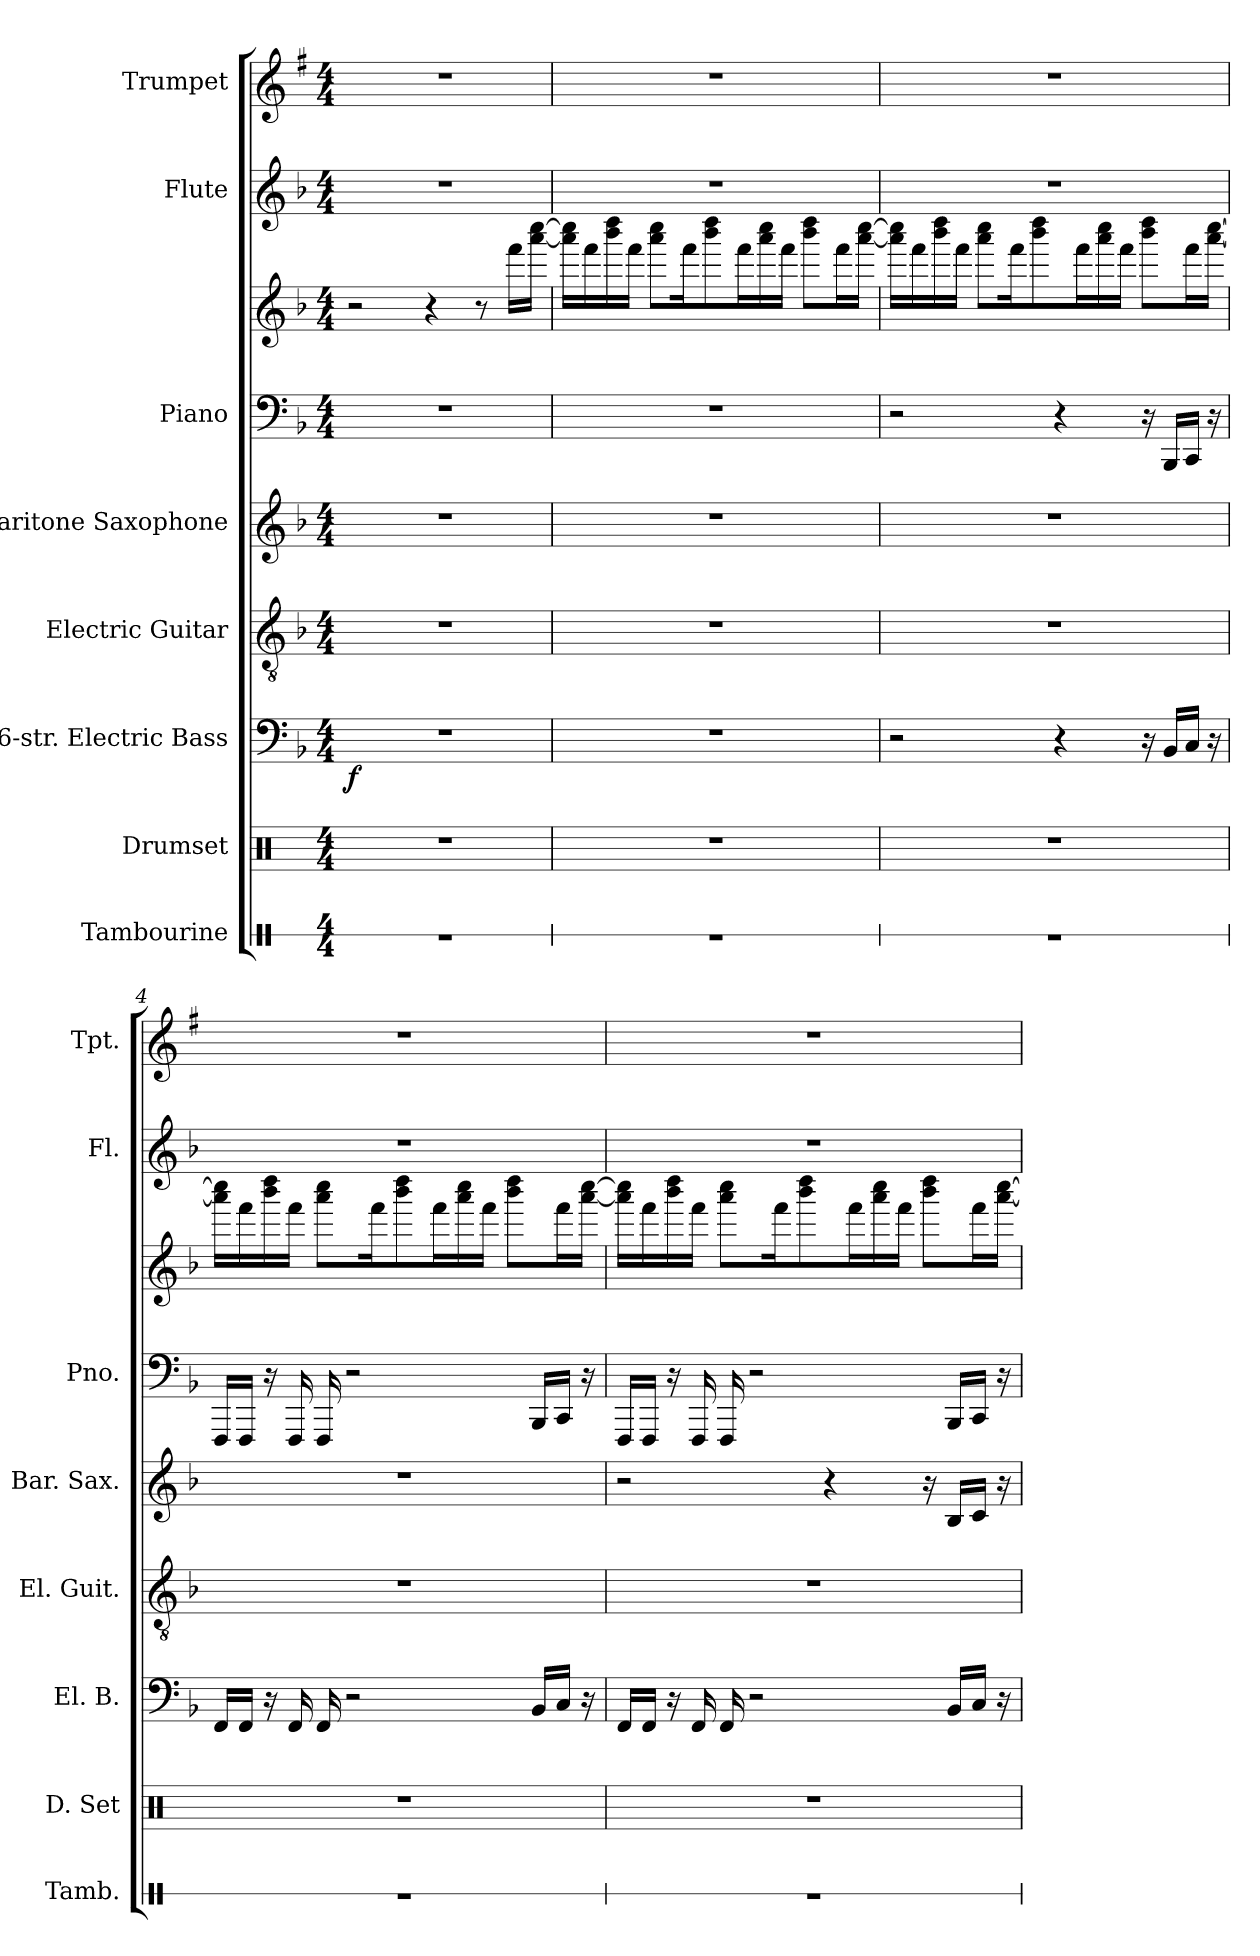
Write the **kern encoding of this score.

**kern	**kern	**kern	**dynam	**kern	**kern	**kern	**kern	**kern	**kern
*part8	*part7	*part6	*part6	*part5	*part4	*part3	*part3	*part2	*part1
*staff9	*staff8	*staff7	*staff7	*staff6	*staff5	*staff4	*staff3	*staff2	*staff1
*I"Tambourine	*I"Drumset	*I"6-str. Electric Bass	*	*I"Electric Guitar	*I"Baritone Saxophone	*I"Piano	*	*I"Flute	*I"Trumpet
*I'Tamb.	*I'D. Set	*I'El. B.	*	*I'El. Guit.	*I'Bar. Sax.	*I'Pno.	*	*I'Fl.	*I'Tpt.
*stria1	*	*	*	*	*	*	*	*	*
*clefX	*clefX	*clefF4	*	*clefGv2	*clefG2	*clefF4	*clefG2	*clefG2	*clefG2
*	*	*ITrd7c12	*	*	*ITrd12c21	*	*	*	*ITrd1c2
*k[]	*k[]	*k[b-]	*	*k[b-]	*k[b-]	*k[b-]	*k[b-]	*k[b-]	*k[b-]
*M4/4	*M4/4	*M4/4	*	*M4/4	*M4/4	*M4/4	*M4/4	*M4/4	*M4/4
*MM100	*MM100	*MM100	*	*MM100	*MM100	*MM100	*MM100	*MM100	*MM100
=1	=1	=1	=1	=1	=1	=1	=1	=1	=1
!	!	!	!LO:DY:b	!	!	!	!	!	!
1r	1r	1r	f	1r	1r	1r	2r	1r	1r
.	.	.	.	.	.	.	4r	.	.
.	.	.	.	.	.	.	8r	.	.
.	.	.	.	.	.	.	16fff\LL	.	.
.	.	.	.	.	.	.	[16aaa\ [16cccc\JJ	.	.
=2	=2	=2	=2	=2	=2	=2	=2	=2	=2
1r	1r	1r	.	1r	1r	1r	16aaa\] 16cccc\]LL	1r	1r
.	.	.	.	.	.	.	16fff\	.	.
.	.	.	.	.	.	.	16bbb-\ 16dddd\	.	.
.	.	.	.	.	.	.	16fff\JJ	.	.
.	.	.	.	.	.	.	8aaa\ 8cccc\L	.	.
.	.	.	.	.	.	.	16fff\K	.	.
.	.	.	.	.	.	.	8bbb-\ 8dddd\	.	.
.	.	.	.	.	.	.	16fff\L	.	.
.	.	.	.	.	.	.	16aaa\ 16cccc\	.	.
.	.	.	.	.	.	.	16fff\JJ	.	.
.	.	.	.	.	.	.	8bbb-\ 8dddd\L	.	.
.	.	.	.	.	.	.	16fff\L	.	.
.	.	.	.	.	.	.	[16aaa\ [16cccc\JJ	.	.
!!LO:PB:g=z
=3	=3	=3	=3	=3	=3	=3	=3	=3	=3
1r	1r	2r	.	1r	1r	2r	16aaa\] 16cccc\]LL	1r	1r
.	.	.	.	.	.	.	16fff\	.	.
.	.	.	.	.	.	.	16bbb-\ 16dddd\	.	.
.	.	.	.	.	.	.	16fff\JJ	.	.
.	.	.	.	.	.	.	8aaa\ 8cccc\L	.	.
.	.	.	.	.	.	.	16fff\K	.	.
.	.	.	.	.	.	.	8bbb-\ 8dddd\	.	.
.	.	4r	.	.	.	4r	.	.	.
.	.	.	.	.	.	.	16fff\L	.	.
.	.	.	.	.	.	.	16aaa\ 16cccc\	.	.
.	.	.	.	.	.	.	16fff\JJ	.	.
.	.	16r	.	.	.	16r	8bbb-\ 8dddd\L	.	.
.	.	16BBB-/LL	.	.	.	16BBB-/LL	.	.	.
.	.	16CC/JJ	.	.	.	16CC/JJ	16fff\L	.	.
.	.	16r	.	.	.	16r	[16aaa\ [16cccc\JJ	.	.
=4	=4	=4	=4	=4	=4	=4	=4	=4	=4
1r	1r	16FFF/LL	.	1r	1r	16FFF/LL	16aaa\] 16cccc\]LL	1r	1r
.	.	16FFF/JJ	.	.	.	16FFF/JJ	16fff\	.	.
.	.	16r	.	.	.	16r	16bbb-\ 16dddd\	.	.
.	.	16FFF/	.	.	.	16FFF/	16fff\JJ	.	.
.	.	16FFF/	.	.	.	16FFF/	8aaa\ 8cccc\L	.	.
.	.	2r	.	.	.	2r	.	.	.
.	.	.	.	.	.	.	16fff\K	.	.
.	.	.	.	.	.	.	8bbb-\ 8dddd\	.	.
.	.	.	.	.	.	.	16fff\L	.	.
.	.	.	.	.	.	.	16aaa\ 16cccc\	.	.
.	.	.	.	.	.	.	16fff\JJ	.	.
.	.	.	.	.	.	.	8bbb-\ 8dddd\L	.	.
.	.	16BBB-/LL	.	.	.	16BBB-/LL	.	.	.
.	.	16CC/JJ	.	.	.	16CC/JJ	16fff\L	.	.
.	.	16r	.	.	.	16r	[16aaa\ [16cccc\JJ	.	.
!!LO:PB:g=z
=5	=5	=5	=5	=5	=5	=5	=5	=5	=5
1r	1r	16FFF/LL	.	1r	2r	16FFF/LL	16aaa\] 16cccc\]LL	1r	1r
.	.	16FFF/JJ	.	.	.	16FFF/JJ	16fff\	.	.
.	.	16r	.	.	.	16r	16bbb-\ 16dddd\	.	.
.	.	16FFF/	.	.	.	16FFF/	16fff\JJ	.	.
.	.	16FFF/	.	.	.	16FFF/	8aaa\ 8cccc\L	.	.
.	.	2r	.	.	.	2r	.	.	.
.	.	.	.	.	.	.	16fff\K	.	.
.	.	.	.	.	.	.	8bbb-\ 8dddd\	.	.
.	.	.	.	.	4r	.	.	.	.
.	.	.	.	.	.	.	16fff\L	.	.
.	.	.	.	.	.	.	16aaa\ 16cccc\	.	.
.	.	.	.	.	.	.	16fff\JJ	.	.
.	.	.	.	.	16r	.	8bbb-\ 8dddd\L	.	.
.	.	16BBB-/LL	.	.	16BB-/LL	16BBB-/LL	.	.	.
.	.	16CC/JJ	.	.	16C/JJ	16CC/JJ	16fff\L	.	.
.	.	16r	.	.	16r	16r	[16aaa\ [16cccc\JJ	.	.
=	=	=	=	=	=	=	=	=	=
*-	*-	*-	*-	*-	*-	*-	*-	*-	*-
